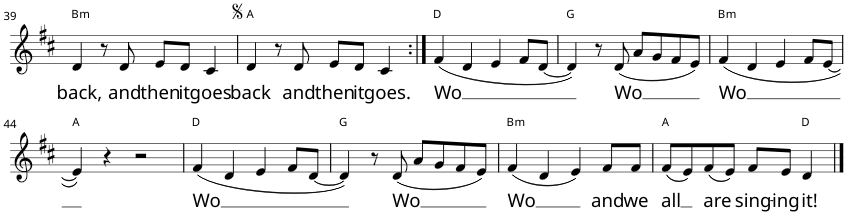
**kern	**text	**harte
*part1	*part1	*part1
*staff1	*staff1	*
*I"P1	*	*
!!LO:PB:g=z
*clefG2	*	*
*k[f#c#]	*	*
*M4/4	*	*
=39	=39	=39
!	!LO:LY:b	!LO:H:kt=m
4d/	back,	B:min
8r	.	.
!	!LO:LY:b	!
8d/	and	.
!	!LO:LY:b	!
8e/L	then	.
!	!LO:LY:b	!
8d/J	it	.
!	!LO:LY:b	!
4c#/	goes	.
=40	=40	=40
!	!LO:LY:b	!
4d/	back	A:maj
8r	.	.
!	!LO:LY:b	!
8d/	and	.
!	!LO:LY:b	!
8e/L	then	.
!	!LO:LY:b	!
8d/J	it	.
!	!LO:LY:b	!
4c#/	goes.	.
=41:|!	=41:|!	=41:|!
!	!LO:LY:b	!
(4f#/	Wo	D:maj
4d/	.	.
4e/	.	.
8f#/L	.	.
[8d/J	.	.
=42	=42	=42
4d/])	.	G:maj
8r	.	.
!	!LO:LY:b	!
(8d/	Wo	.
8a/L	.	.
8g/	.	.
8f#/	.	.
8e/J)	.	.
=43	=43	=43
!	!LO:LY:b	!LO:H:kt=m
(4f#/	Wo	B:min
4d/	.	.
4e/	.	.
8f#/L	.	.
[8e/J	.	.
!!LO:LB:g=z
=44	=44	=44
4e/])	.	A:maj
4r	.	.
2r	.	.
=45	=45	=45
!	!LO:LY:b	!
(4f#/	Wo	D:maj
4d/	.	.
4e/	.	.
8f#/L	.	.
[8d/J	.	.
=46	=46	=46
4d/])	.	G:maj
8r	.	.
!	!LO:LY:b	!
(8d/	Wo	.
8a/L	.	.
8g/	.	.
8f#/	.	.
8e/J)	.	.
=47	=47	=47
!	!LO:LY:b	!LO:H:kt=m
(4f#/	Wo	B:min
4d/	.	.
4e/)	.	.
!	!LO:LY:b	!
8f#/L	and	.
!	!LO:LY:b	!
8f#/J	we	.
=48	=48	=48
!	!LO:LY:b	!
(8f#/L	all	A:maj
8e/)	.	.
!	!LO:LY:b	!
(8f#/	are	.
8e/J)	.	.
!	!LO:LY:b	!
8f#/L	sing-	.
!	!LO:LY:b	!
8e/J	-ing	.
!	!LO:LY:b	!
4d/	it!	D:maj
==	==	==
*-	*-	*-
